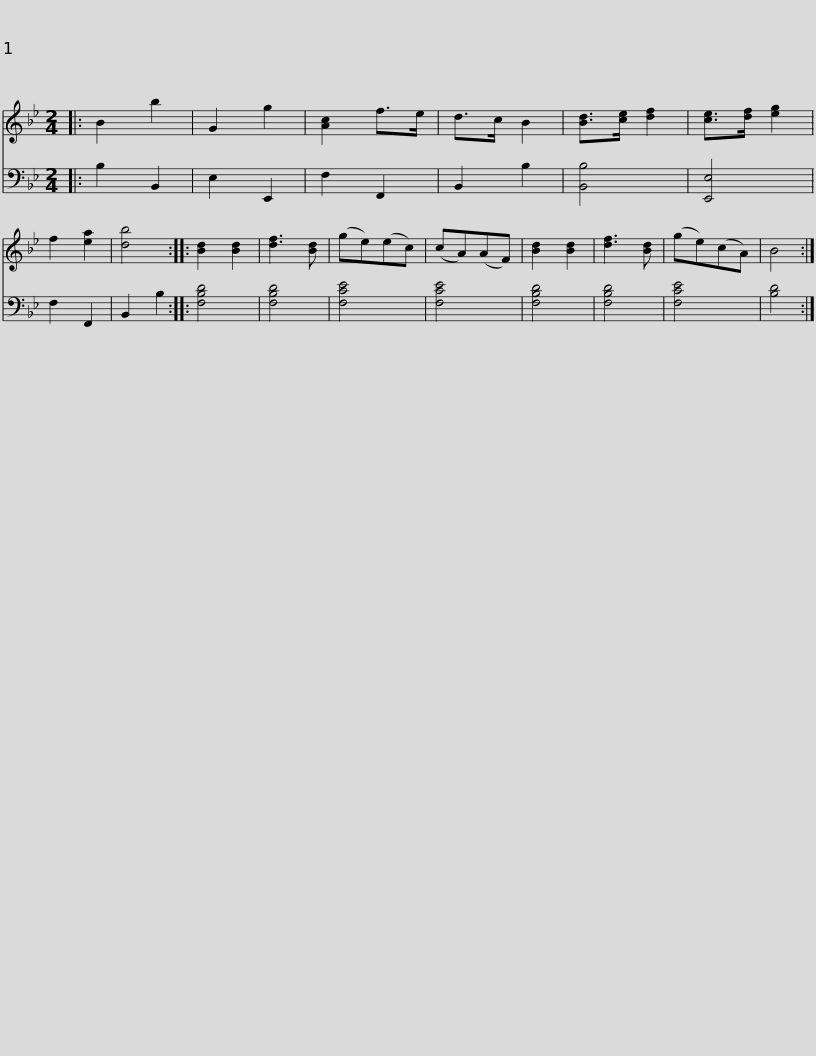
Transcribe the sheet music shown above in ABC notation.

X:1
%%score 1 2
L:1/8
M:2/4
I:linebreak $
K:Bb
V:1 treble
V:2 bass
V:1
|: B2 b2 | G2 g2 | [Ac]2 f>e | d>c B2 | [Bd]>[ce] [df]2 | %5
 [ce]>[df] [eg]2 | f2 [ea]2 | [db]4 :: [Bd]2 [Bd]2 | [df]3 [Bd] | %10
 (ge)(ec) | (cA)(AF) | [Bd]2 [Bd]2 |$ [df]3 [Bd] | (ge)(cA) | %15
 B4 :| %16
V:2
|: B,2 B,,2 | E,2 E,,2 | F,2 F,,2 | B,,2 B,2 | [B,,B,]4 | %5
 [E,,E,]4 | F,2 F,,2 | B,,2 B,2 :: [F,B,D]4 | [F,B,D]4 | %10
 [F,CE]4 | [F,CE]4 | [F,B,D]4 |$ [F,B,D]4 | [F,CE]4 | %15
 [B,D]4 :| %16
